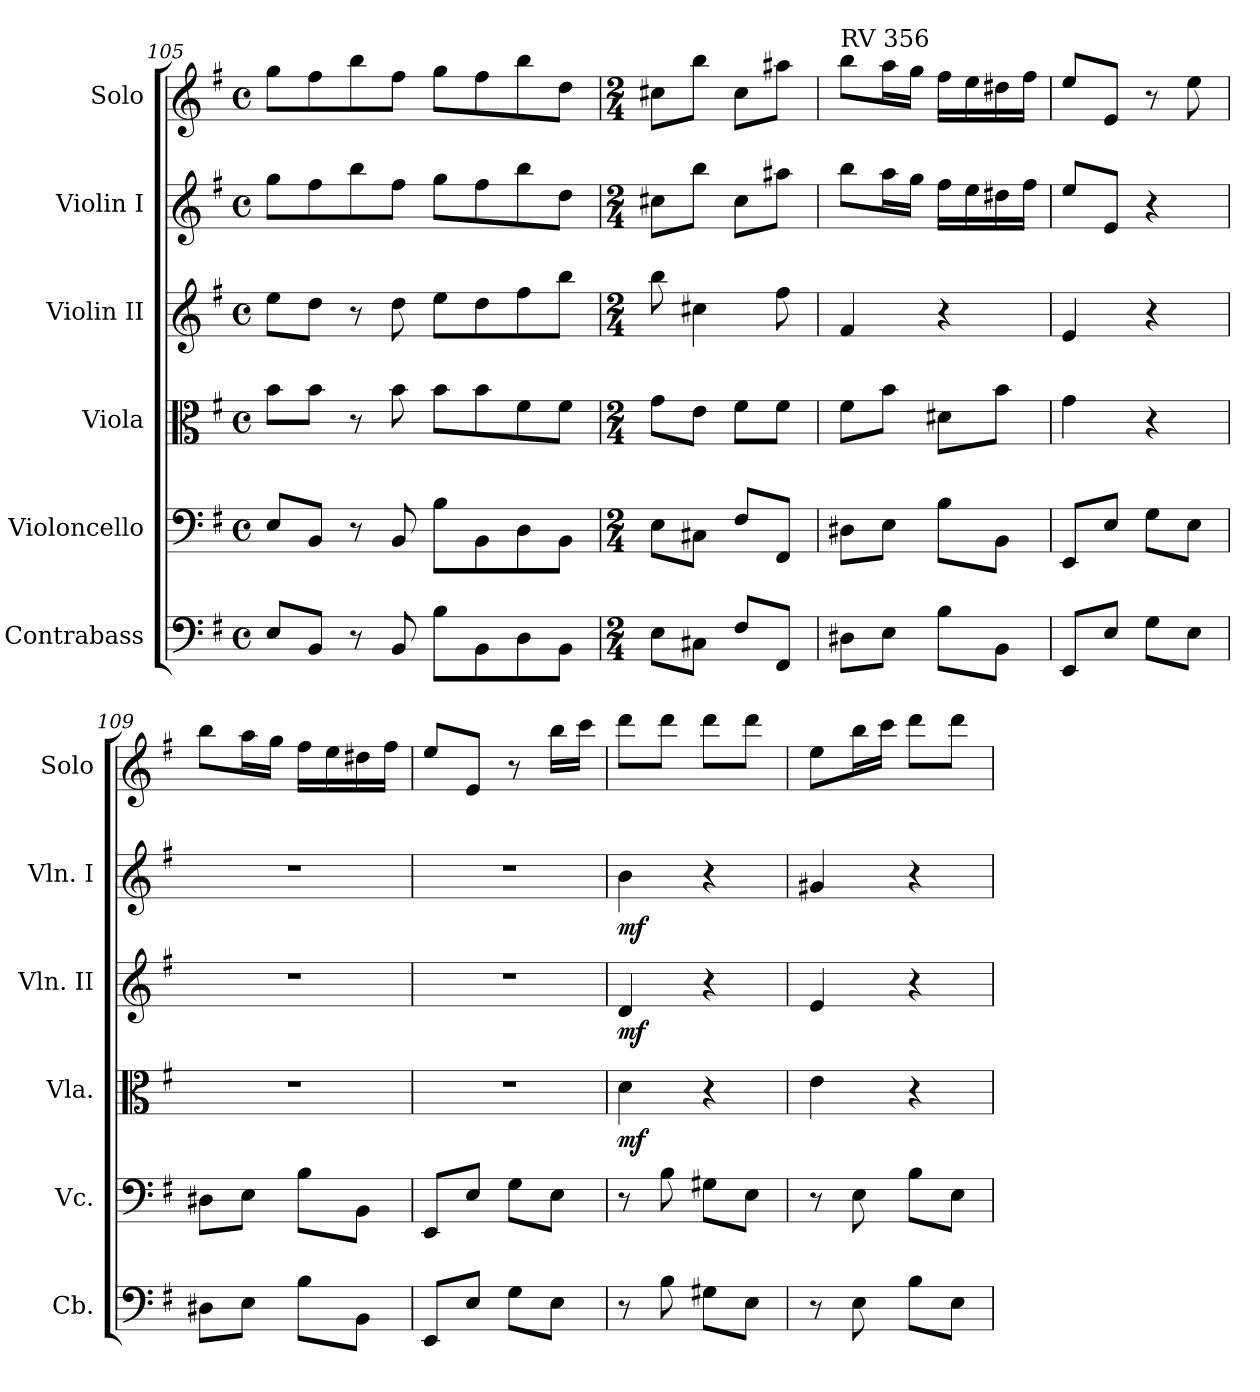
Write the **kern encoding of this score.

**kern	**kern	**kern	**dynam	**kern	**dynam	**kern	**dynam	**kern
*part6	*part5	*part4	*part4	*part3	*part3	*part2	*part2	*part1
*staff6	*staff5	*staff4	*staff4	*staff3	*staff3	*staff2	*staff2	*staff1
*I"Contrabass	*I"Violoncello	*I"Viola	*	*I"Violin II	*	*I"Violin I	*	*I"Solo
*I'Cb.	*I'Vc.	*I'Vla.	*	*I'Vln. II	*	*I'Vln. I	*	*I'Solo
*clefF4	*clefF4	*clefC3	*	*clefG2	*	*clefG2	*	*clefG2
*ITrd7c12	*	*	*	*	*	*	*	*
*k[f#]	*k[f#]	*k[f#]	*	*k[f#]	*	*k[f#]	*	*k[f#]
*M4/4	*M4/4	*M4/4	*	*M4/4	*	*M4/4	*	*M4/4
*met(c)	*met(c)	*met(c)	*	*met(c)	*	*met(c)	*	*met(c)
=105	=105	=105	=105	=105	=105	=105	=105	=105
8EE/L	8E/L	8b\L	.	8ee\L	.	8gg\L	.	8gg\L
8BBB/J	8BB/J	8b\J	.	8dd\J	.	8ff#\	.	8ff#\
8r	8r	8r	.	8r	.	8bb\	.	8bb\
8BBB/	8BB/	8b\	.	8dd\	.	8ff#\J	.	8ff#\J
8BB\L	8B\L	8b\L	.	8ee\L	.	8gg\L	.	8gg\L
8BBB\	8BB\	8b\	.	8dd\	.	8ff#\	.	8ff#\
8DD\	8D\	8f#\	.	8ff#\	.	8bb\	.	8bb\
8BBB\J	8BB\J	8f#\J	.	8bb\J	.	8dd\J	.	8dd\J
=106	=106	=106	=106	=106	=106	=106	=106	=106
*M2/4	*M2/4	*M2/4	*	*M2/4	*	*M2/4	*	*M2/4
8EE\L	8E\L	8g\L	.	8bb\	.	8cc#X\L	.	8cc#X\L
8CC#X\J	8C#X\J	8e\J	.	4cc#X\	.	8bb\J	.	8bb\J
8FF#/L	8F#/L	8f#\L	.	.	.	8cc#\L	.	8cc#\L
8FFF#/J	8FF#/J	8f#\J	.	8ff#\	.	8aa#X\J	.	8aa#X\J
=107	=107	=107	=107	=107	=107	=107	=107	=107
!	!	!	!	!	!	!	!	!LO:TX:a:t=RV 356
8DD#X\L	8D#X\L	8f#\L	.	4f#/	.	8bb\L	.	8bb\L
8EE\J	8E\J	8b\J	.	.	.	16aa\L	.	16aa\L
.	.	.	.	.	.	16gg\JJ	.	16gg\JJ
8BB\L	8B\L	8d#X\L	.	4r	.	16ff#\LL	.	16ff#\LL
.	.	.	.	.	.	16ee\	.	16ee\
8BBB\J	8BB\J	8b\J	.	.	.	16dd#X\	.	16dd#X\
.	.	.	.	.	.	16ff#\JJ	.	16ff#\JJ
=108	=108	=108	=108	=108	=108	=108	=108	=108
8EEE/L	8EE/L	4g\	.	4e/	.	8ee/L	.	8ee/L
8EE/J	8E/J	.	.	.	.	8e/J	.	8e/J
8GG\L	8G\L	4r	.	4r	.	4r	.	8r
8EE\J	8E\J	.	.	.	.	.	.	8ee\
!!LO:PB:g=z
=109	=109	=109	=109	=109	=109	=109	=109	=109
8DD#X\L	8D#X\L	2r	.	2r	.	2r	.	8bb\L
8EE\J	8E\J	.	.	.	.	.	.	16aa\L
.	.	.	.	.	.	.	.	16gg\JJ
8BB\L	8B\L	.	.	.	.	.	.	16ff#\LL
.	.	.	.	.	.	.	.	16ee\
8BBB\J	8BB\J	.	.	.	.	.	.	16dd#X\
.	.	.	.	.	.	.	.	16ff#\JJ
=110	=110	=110	=110	=110	=110	=110	=110	=110
8EEE/L	8EE/L	2r	.	2r	.	2r	.	8ee/L
8EE/J	8E/J	.	.	.	.	.	.	8e/J
8GG\L	8G\L	.	.	.	.	.	.	8r
8EE\J	8E\J	.	.	.	.	.	.	16bb\LL
.	.	.	.	.	.	.	.	16ccc\JJ
=111	=111	=111	=111	=111	=111	=111	=111	=111
!	!	!	!LO:DY:b	!	!LO:DY:b	!	!LO:DY:b	!
8r	8r	4d\	mf	4d/	mf	4b\	mf	8ddd\L
8BB\	8B\	.	.	.	.	.	.	8ddd\J
8GG#X\L	8G#X\L	4r	.	4r	.	4r	.	8ddd\L
8EE\J	8E\J	.	.	.	.	.	.	8ddd\J
=112	=112	=112	=112	=112	=112	=112	=112	=112
8r	8r	4e\	.	4e/	.	4g#X/	.	8ee\L
8EE\	8E\	.	.	.	.	.	.	16bb\L
.	.	.	.	.	.	.	.	16ccc\JJ
8BB\L	8B\L	4r	.	4r	.	4r	.	8ddd\L
8EE\J	8E\J	.	.	.	.	.	.	8ddd\J
=	=	=	=	=	=	=	=	=
*-	*-	*-	*-	*-	*-	*-	*-	*-
